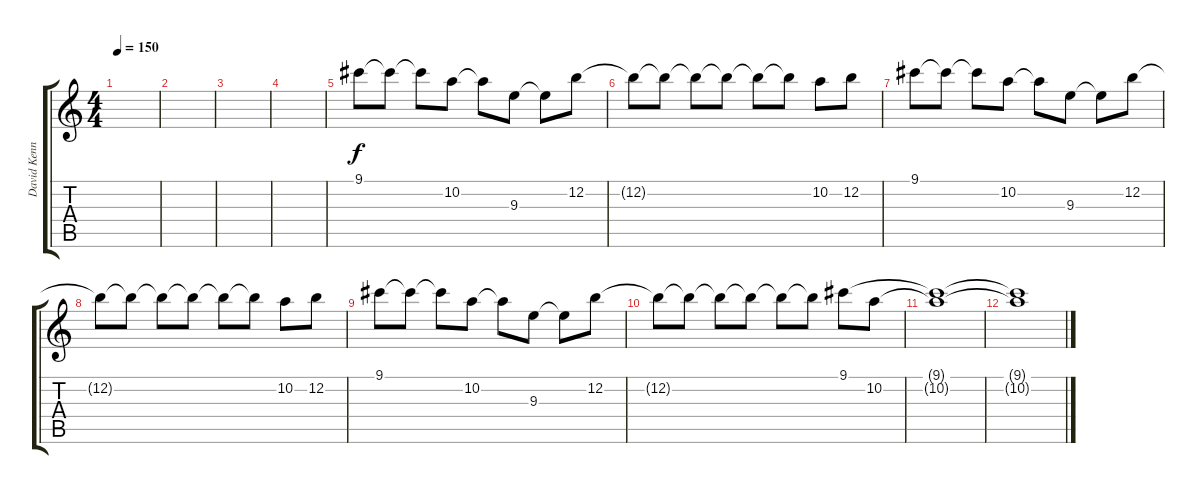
\track ("David Kennedy - Clean Guitar" "David Kenn") {instrument electricguitarclean}
\staff {score tabs}
\tuning (E4 B3 G3 D3 A2 E2) {hide}
\ts (4 4)
\tempo 150
\clef g2
\ks c
|
|
|
|
9.1.8 9.1{t}.8 9.1{t}.8 10.2.8 10.2{t}.8 9.3.8 9.3{t}.8 12.2.8 |
12.2{t}.8 12.2{t}.8 12.2{t}.8 12.2{t}.8 12.2{t}.8 12.2{t}.8 10.2.8 12.2.8 |
9.1.8 9.1{t}.8 9.1{t}.8 10.2.8 10.2{t}.8 9.3.8 9.3{t}.8 12.2.8 |
12.2{t}.8 12.2{t}.8 12.2{t}.8 12.2{t}.8 12.2{t}.8 12.2{t}.8 10.2.8 12.2.8 |
9.1.8 9.1{t}.8 9.1{t}.8 10.2.8 10.2{t}.8 9.3.8 9.3{t}.8 12.2.8 |
12.2{t}.8 12.2{t}.8 12.2{t}.8 12.2{t}.8 12.2{t}.8 12.2{t}.8 9.1.8 10.2.8 |
(9.1{t} 10.2{t}).1 |
(9.1{t} 10.2{t}).1
